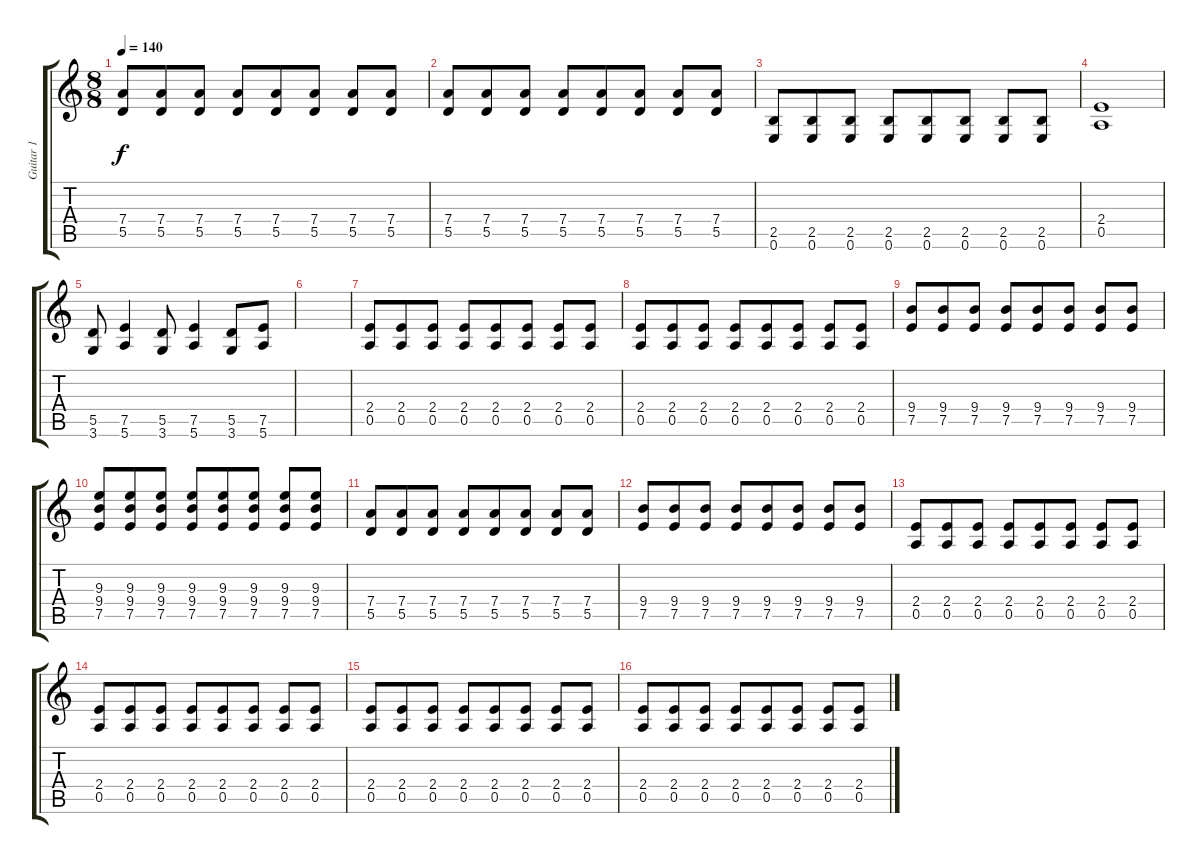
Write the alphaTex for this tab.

\track ("Guitar 1" "Guitar 1") {instrument distortionguitar}
\staff {score tabs}
\tuning (E4 B3 G3 D3 A2 E2) {hide}
\ts (8 8)
\tempo 140
\clef g2
\ks c
(7.4 5.5).8{dy f} (7.4 5.5).8 (7.4 5.5).8 (7.4 5.5).8 (7.4 5.5).8 (7.4 5.5).8 (7.4 5.5).8 (7.4 5.5).8 |
(7.4 5.5).8 (7.4 5.5).8 (7.4 5.5).8 (7.4 5.5).8 (7.4 5.5).8 (7.4 5.5).8 (7.4 5.5).8 (7.4 5.5).8 |
(2.5 0.6).8 (2.5 0.6).8 (2.5 0.6).8 (2.5 0.6).8 (2.5 0.6).8 (2.5 0.6).8 (2.5 0.6).8 (2.5 0.6).8 |
(2.4 0.5).1 |
(5.5 3.6).8 (7.5 5.6).4 (5.5 3.6).8 (7.5 5.6).4 (5.5 3.6).8 (7.5 5.6).8 |
|
(2.4 0.5).8 (2.4 0.5).8 (2.4 0.5).8 (2.4 0.5).8 (2.4 0.5).8 (2.4 0.5).8 (2.4 0.5).8 (2.4 0.5).8 |
(2.4 0.5).8 (2.4 0.5).8 (2.4 0.5).8 (2.4 0.5).8 (2.4 0.5).8 (2.4 0.5).8 (2.4 0.5).8 (2.4 0.5).8 |
(9.4 7.5).8 (9.4 7.5).8 (9.4 7.5).8 (9.4 7.5).8 (9.4 7.5).8 (9.4 7.5).8 (9.4 7.5).8 (9.4 7.5).8 |
(9.3 9.4 7.5).8 (9.3 9.4 7.5).8 (9.3 9.4 7.5).8 (9.3 9.4 7.5).8 (9.3 9.4 7.5).8 (9.3 9.4 7.5).8 (9.3 9.4 7.5).8 (9.3 9.4 7.5).8 |
(7.4 5.5).8 (7.4 5.5).8 (7.4 5.5).8 (7.4 5.5).8 (7.4 5.5).8 (7.4 5.5).8 (7.4 5.5).8 (7.4 5.5).8 |
(9.4 7.5).8 (9.4 7.5).8 (9.4 7.5).8 (9.4 7.5).8 (9.4 7.5).8 (9.4 7.5).8 (9.4 7.5).8 (9.4 7.5).8 |
(2.4 0.5).8 (2.4 0.5).8 (2.4 0.5).8 (2.4 0.5).8 (2.4 0.5).8 (2.4 0.5).8 (2.4 0.5).8 (2.4 0.5).8 |
(2.4 0.5).8 (2.4 0.5).8 (2.4 0.5).8 (2.4 0.5).8 (2.4 0.5).8 (2.4 0.5).8 (2.4 0.5).8 (2.4 0.5).8 |
(2.4 0.5).8 (2.4 0.5).8 (2.4 0.5).8 (2.4 0.5).8 (2.4 0.5).8 (2.4 0.5).8 (2.4 0.5).8 (2.4 0.5).8 |
(2.4 0.5).8 (2.4 0.5).8 (2.4 0.5).8 (2.4 0.5).8 (2.4 0.5).8 (2.4 0.5).8 (2.4 0.5).8 (2.4 0.5).8
